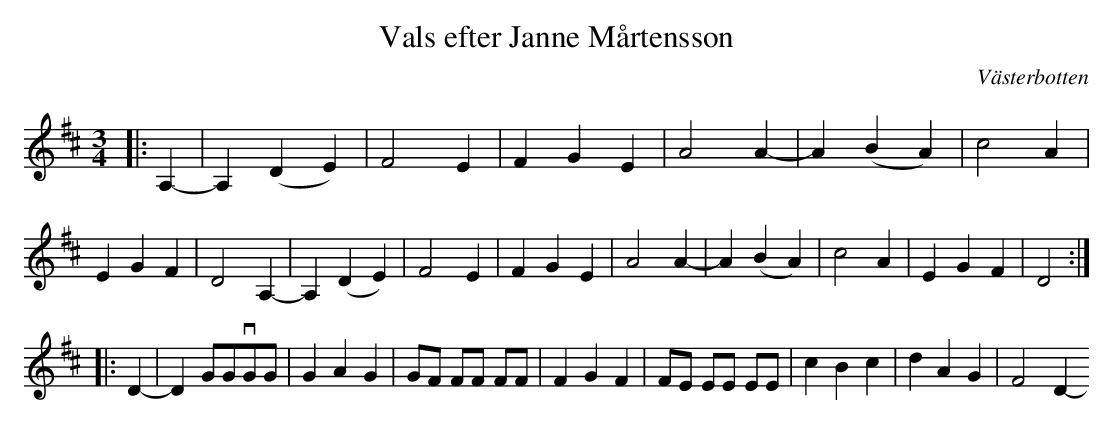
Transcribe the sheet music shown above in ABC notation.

X:1
T:Vals efter Janne Mårtensson
O:Västerbotten
M:3/4
L:1/4
K:D
|: A,- | A, (DE) | F2E | FGE | A2 A-|A(BA) | c2A | EGF | D2 A,- | A, (DE) | F2E | FGE | A2 A-|A(BA) | c2A | EGF | D2:|
|:D- | D G/G/vG/G/ |GAG | G/F/ F/F/ F/F/ | FGF | F/E/ E/E/ E/E/ | cBc | dAG | F2 D-
